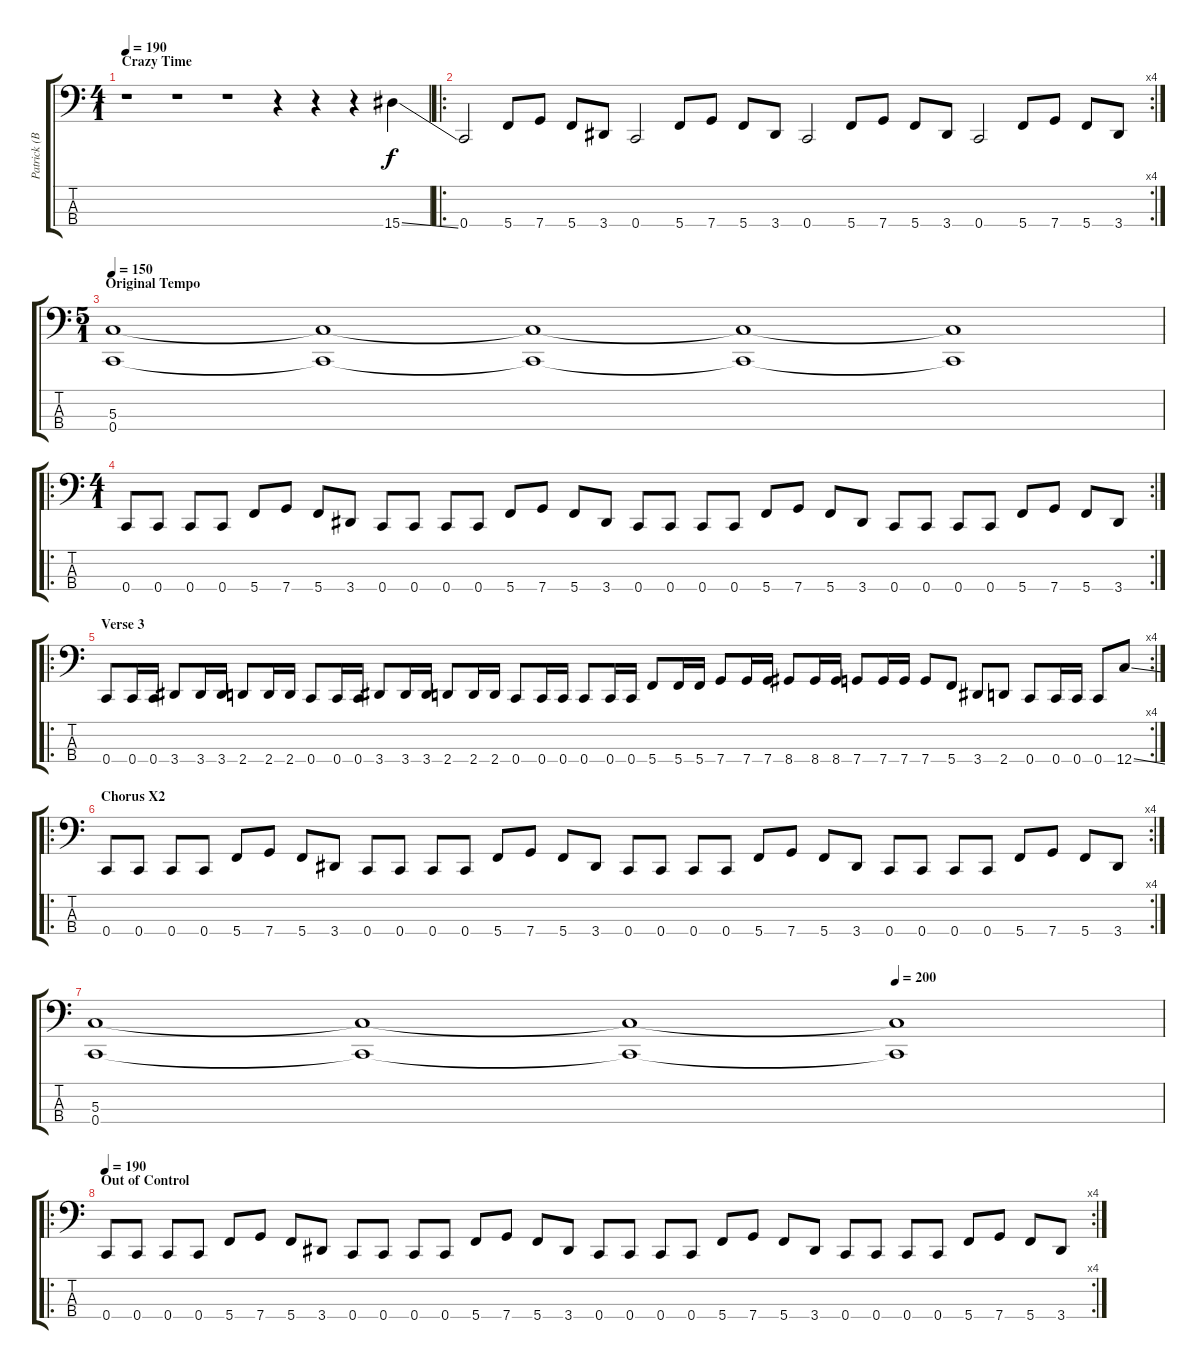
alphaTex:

\track ("Patrick (Bass)" "Patrick (B") {instrument electricbasspick}
\staff {score tabs}
\tuning (F2 C2 G1 C1) {hide}
\ts (4 1)
\section ("" "Crazy Time")
\tempo 190
\clef f4
\ks c
r.1{dy f} r.1 r.1 r.4 r.4 r.4 15.4{ss}.4 |
\ro
\rc 4
0.4.2 5.4.8 7.4.8 5.4.8 3.4.8 0.4.2 5.4.8 7.4.8 5.4.8 3.4.8 0.4.2 5.4.8 7.4.8 5.4.8 3.4.8 0.4.2 5.4.8 7.4.8 5.4.8 3.4.8 |
\ts (5 1)
\section ("" "Original Tempo")
\tempo 150
(5.3 0.4).1 (5.3{t} 0.4{t}).1 (5.3{t} 0.4{t}).1 (5.3{t} 0.4{t}).1 (5.3{t} 0.4{t}).1 |
\ro
\rc 2
\ts (4 1)
0.4.8 0.4.8 0.4.8 0.4.8 5.4.8 7.4.8 5.4.8 3.4.8 0.4.8 0.4.8 0.4.8 0.4.8 5.4.8 7.4.8 5.4.8 3.4.8 0.4.8 0.4.8 0.4.8 0.4.8 5.4.8 7.4.8 5.4.8 3.4.8 0.4.8 0.4.8 0.4.8 0.4.8 5.4.8 7.4.8 5.4.8 3.4.8 |
\ro
\rc 4
\section ("" "Verse 3")
0.4.8{instrument slapbass1} 0.4.16 0.4.16 3.4.8 3.4.16 3.4.16 2.4.8 2.4.16 2.4.16 0.4.8 0.4.16 0.4.16 3.4.8 3.4.16 3.4.16 2.4.8 2.4.16 2.4.16 0.4.8 0.4.16 0.4.16 0.4.8 0.4.16 0.4.16 5.4.8 5.4.16 5.4.16 7.4.8 7.4.16 7.4.16 8.4.8 8.4.16 8.4.16 7.4.8 7.4.16 7.4.16 7.4.8 5.4.8 3.4.8 2.4.8 0.4.8 0.4.16 0.4.16 0.4.8 12.4{ss}.8 |
\ro
\rc 4
\section ("" "Chorus X2")
0.4.8{instrument electricbasspick} 0.4.8 0.4.8 0.4.8 5.4.8 7.4.8 5.4.8 3.4.8 0.4.8 0.4.8 0.4.8 0.4.8 5.4.8 7.4.8 5.4.8 3.4.8 0.4.8 0.4.8 0.4.8 0.4.8 5.4.8 7.4.8 5.4.8 3.4.8 0.4.8 0.4.8 0.4.8 0.4.8 5.4.8 7.4.8 5.4.8 3.4.8 |
\tempo (200 0.75)
(5.3 0.4).1 (5.3{t} 0.4{t}).1 (5.3{t} 0.4{t}).1 (5.3{t} 0.4{t}).1 |
\ro
\rc 4
\section ("" "Out of Control")
\tempo 190
0.4.8{instrument electricbasspick} 0.4.8 0.4.8 0.4.8 5.4.8 7.4.8 5.4.8 3.4.8 0.4.8 0.4.8 0.4.8 0.4.8 5.4.8 7.4.8 5.4.8 3.4.8 0.4.8 0.4.8 0.4.8 0.4.8 5.4.8 7.4.8 5.4.8 3.4.8 0.4.8 0.4.8 0.4.8 0.4.8 5.4.8 7.4.8 5.4.8 3.4.8
